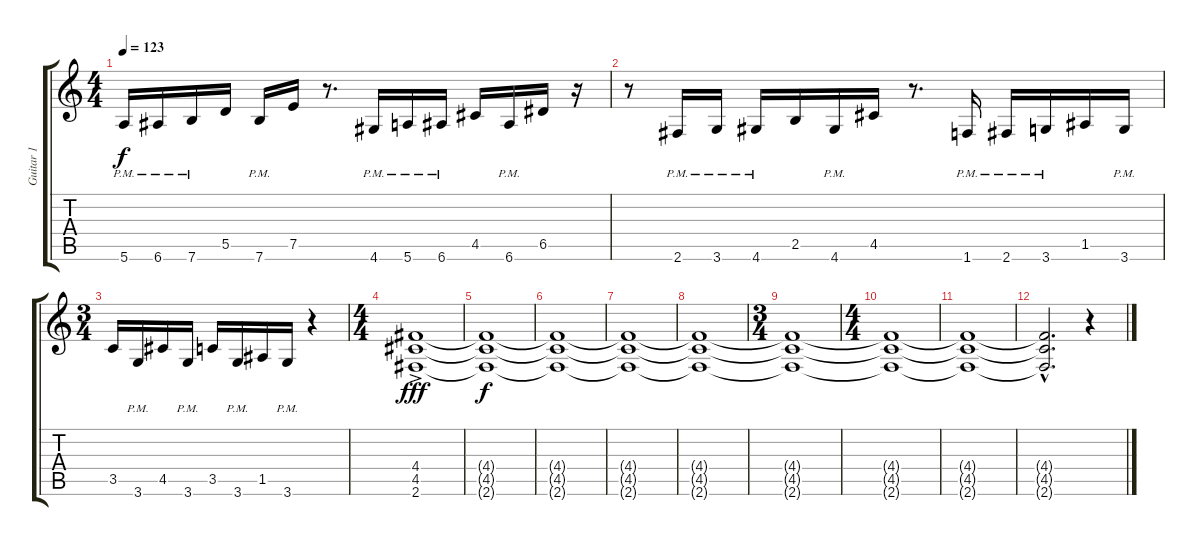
\track ("Guitar 1" "Guitar 1") {instrument distortionguitar}
\staff {score tabs}
\tuning (E4 B3 G3 D3 A2 E2) {hide}
\ts (4 4)
\tempo 123
\clef g2
\ks c
5.6{pm}.16{dy f} 6.6{pm}.16 7.6{pm}.16 5.5.16 7.6{pm}.16 7.5.16 r.8{d} 4.6{pm}.16 5.6{pm}.16 6.6{pm}.16 4.5.16 6.6{pm}.16 6.5.16 r.16 |
r.8 2.6{pm}.16 3.6{pm}.16 4.6{pm}.16 2.5.16 4.6{pm}.16 4.5.16 r.8{d} 1.6{pm}.16 2.6{pm}.16 3.6{pm}.16 1.5.16 3.6{pm}.16 |
\ts (3 4)
3.5.16 3.6{pm}.16 4.5.16 3.6{pm}.16 3.5.16 3.6{pm}.16 1.5.16 3.6{pm}.16 r.4 |
\ts (4 4)
(4.4{ac} 4.5{ac} 2.6{ac}).1{dy fff} |
(4.4{t} 4.5{t} 2.6{t}).1{dy f} |
(4.4{t} 4.5{t} 2.6{t}).1 |
(4.4{t} 4.5{t} 2.6{t}).1 |
(4.4{t} 4.5{t} 2.6{t}).1 |
\ts (3 4)
(4.4{t} 4.5{t} 2.6{t}).1 |
\ts (4 4)
(4.4{t} 4.5{t} 2.6{t}).1 |
(4.4{t} 4.5{t} 2.6{t}).1 |
(4.4{hac t} 4.5{hac t} 2.6{hac t}).2{d} r.4
